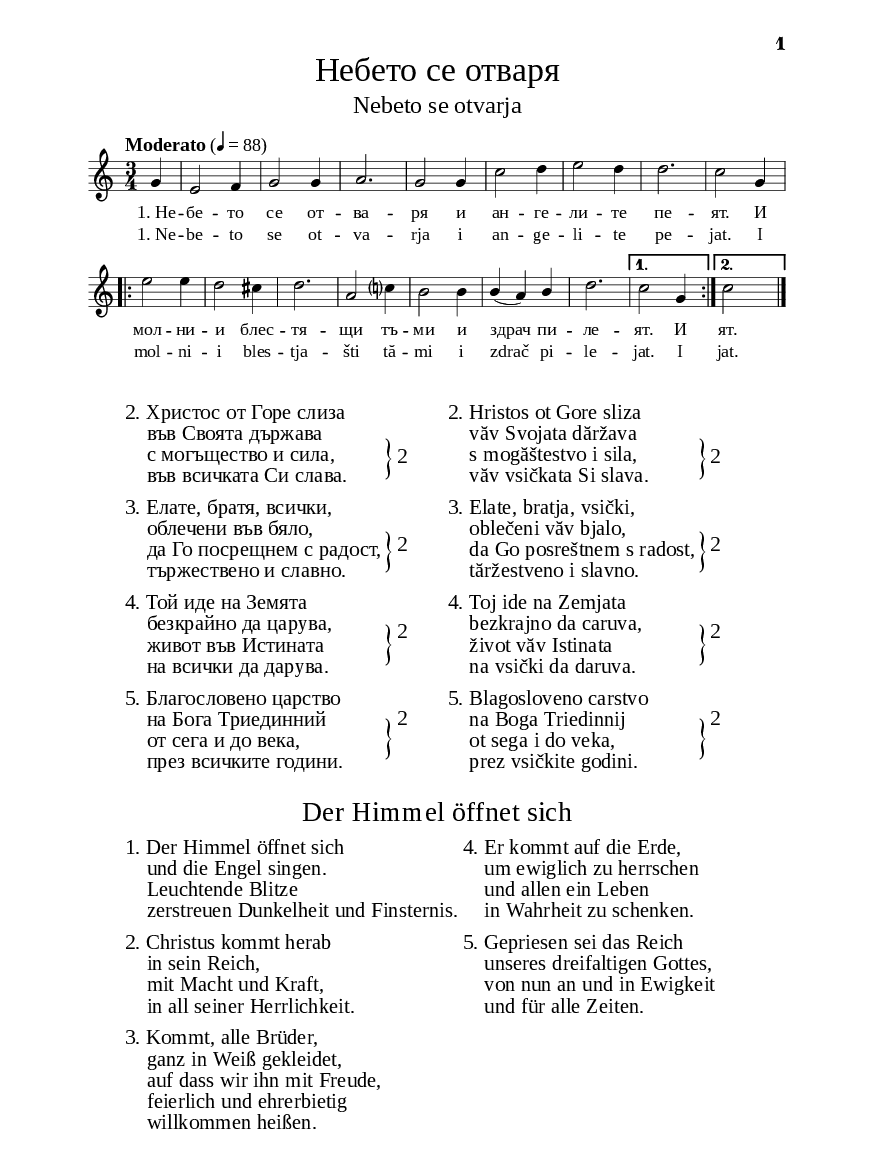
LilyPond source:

\version "2.24.3"

% include paper part and global functions
\include "include/globals.ily"
"rightBraces050" = \markup {
  \column {
    % repeat braces
    \translate #'(0 . -5.5 )
    \right-brace #20

    \translate #'(0 . -10.0 )
    \right-brace #20

    \translate #'(0 . -10.0 )
    \right-brace #20

    \translate #'(0 . -10.0 )
    \right-brace #20
  }
  \column {
    % repeat numbers
    \translate #'(0 . -6.1 )
    2

    \translate #'(0 . -12.0 )
    2

    \translate #'(0 . -12.0 )
    2

    \translate #'(0 . -12.0 )
    2
  }
}

\bookpart {
  \label #'ref050
  \tocItem \markup "Небето се отваря – Nebeto se otvarja"
  \include "include/bookpart-paper.ily"
  \score {
    \include "include/score-layout.ily"

    \new Voice \absolute  {
      \clef treble
      \key c \major
      \time 3/4
      \tempoFunc "Moderato" 4 "88"
      \autoBeamOff
      \partial 4 g'4 | e'2 f'4 | g'2 g'4 | a'2. | g'2 g'4 | c''2 d''4 | e''2 d''4 |
      d''2. | c''2 g'4 | \break \repeat volta 2 {
        e''2 e''4 | d''2 cis''4 | d''2. |
        a'2 c''?4 | b'2 b'4 | \stemUp b'4 ( a'4 ) b'4 \stemNeutral | d''2. |
      } \alternative {
        { c''2 g'4 | }
        { c''2  s4 }
      } \bar "|."
    }

    \addlyrics {
      "1. Не" -- бе -- то се от -- ва -- ря и ан -- ге -- ли -- те
      пе -- ят. И мол -- ни -- и блес -- тя --
      щи тъ -- ми и здрач пи -- ле -- ят. И ят.
    }

    \addlyrics {
      "1. Ne" -- be -- to se ot -- va -- rja i an -- ge -- li -- te
      pe -- jat. I mol -- ni -- i bles -- tja --
      šti tă -- mi i zdrač pi -- le -- jat. I jat.
    }

    \header {
      title = \titleFunc "Небето се отваря" "Nebeto se otvarja"
    }

    \midi{}

  } % score

  \markup \empty-two

  \markup \abs-fontsize #10 {
    \hspace #5
    \override #`(baseline-skip . ,bgCoupletBaselineSkip)
    \column {
      \line {   2. Христос от Горе слиза}

      \line {   "   " във Своята държава}

      \line {   "   " с могъщество и сила,}

      \line {   "   " във всичката Си слава.}
      \vspace #0.5

      \line {   3.  Елате, братя, всички,}

      \line {   "   " облечени във бяло,}

      \line {   "   " да Го посрещнем с радост,}

      \line {   "   " тържествено и славно.}
      \vspace #0.5

      \line {   4.  Той иде на Земята}

      \line {   "   " безкрайно да царува,}

      \line {   "   " живот във Истината}

      \line {   "   " на всички да дарува.}
      \vspace #0.5

      \line {  5.  Благословено царство}

      \line {   "   " на Бога Триединний}

      \line {   "   " от сега и до века,}

      \line {   "   " през всичките години.  }
    }   \"rightBraces050"

    \hspace #5
    \override #`(baseline-skip . ,bgCoupletBaselineSkip)
    \column {
      \line {   2. Hristos ot Gore sliza}

      \line {   "   " văv Svojata dăržava}

      \line {   "   " s mogăštestvo i sila,}

      \line {   "   " văv vsičkata Si slava.}
      \vspace #0.5

      \line {   3.  Elate, bratja, vsički,}

      \line {   "   " oblečeni văv bjalo,}

      \line {   "   " da Go posreštnem s radost,}

      \line {   "   " tăržestveno i slavno.}
      \vspace #0.5

      \line {   4.  Toj ide na Zemjata}

      \line {   "   " bezkrajno da caruva,}

      \line {   "   " život văv Istinata}

      \line {   "   " na vsički da daruva.}
      \vspace #0.5
      \line {  5.  Blagosloveno carstvo}

      \line {   "   " na Boga Triedinnij}

      \line {   "   " ot sega i do veka,}

      \line {   "   " prez vsičkite godini.  }
    }  %column
    \"rightBraces050"
  } % markup

  \markup \empty-two

  % include foreign translation(s) of the song
  \version "2.24.3"

\markup \fill-line { \fontsize #deTitleFontSize "Der Himmel öffnet sich" }
\markup \null
\markup \null
\markup \abs-fontsize #10 {
  \hspace #5
  \override #`(baseline-skip . ,deCoupletBaselineSkip)

  \column {

    \line { 1. Der Himmel öffnet sich}

    \line { "   "und die Engel singen.}

    \line { "   "Leuchtende Blitze }

    \line { "   "zerstreuen Dunkelheit und Finsternis.}

     \vspace #0.5

    \line { 2. Christus kommt herab }

    \line { "   "in sein Reich, }

    \line { "   "mit Macht und Kraft, }

    \line { "   "in all seiner Herrlichkeit.}
   \vspace #0.5
    \line { 3. Kommt, alle Brüder,}

    \line { "   "ganz in Weiß gekleidet,}

    \line { "   "auf dass wir ihn mit Freude,}

    \line { "   "feierlich und ehrerbietig}
    \line { "   " willkommen heißen.}
    



  }

    \override #`(baseline-skip . ,deCoupletBaselineSkip)

  \column { 
    \line { 4. Er kommt auf die Erde, }

    \line { "   "um ewiglich zu herrschen}

    \line { "   "und allen ein Leben }

    \line { "   "in Wahrheit zu schenken.}

     \vspace #0.5
    \line { 5. Gepriesen sei das Reich}

    \line { "   "unseres dreifaltigen Gottes,}

    \line { "   "von nun an und in Ewigkeit}

    \line { "   "und für alle Zeiten.} }

}


} % bookpart
